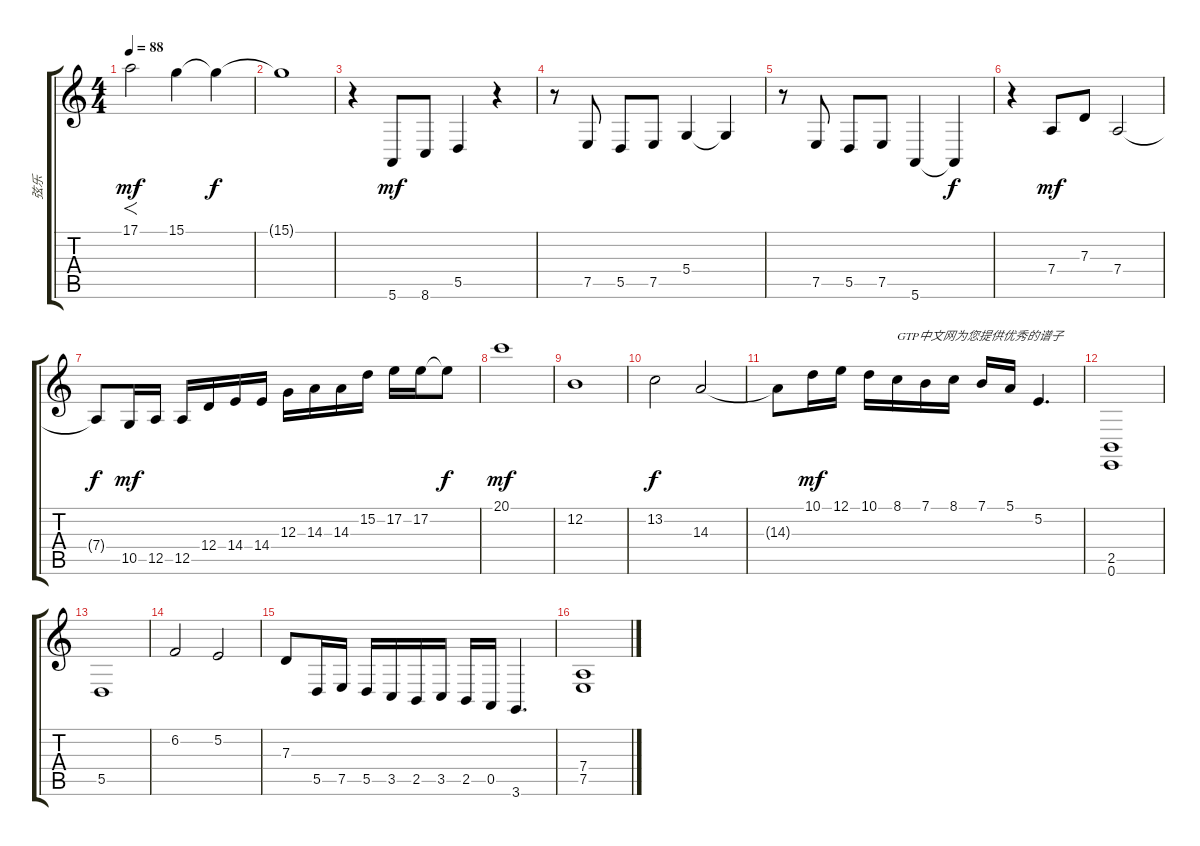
\track ("弦乐" "弦乐") {instrument stringensemble1}
\staff {score tabs}
\tuning (E4 B3 G3 D3 A2 E2) {hide}
\ts (4 4)
\tempo 88
\clef g2
\ks c
17.1.2{f dy mf} 15.1.4 15.1{t}.4{dy f} |
15.1{t}.1 |
r.4 5.6.8{dy mf} 8.6.8 5.5.4 r.4 |
r.8 7.5.8 5.5.8 7.5.8 5.4.4 5.4{t}.4 |
r.8 7.5.8 5.5.8 7.5.8 5.6.4 5.6{t}.4{dy f} |
r.4 7.4.8{dy mf} 7.3.8 7.4.2 |
7.4{t}.8{dy f} 10.5.16{dy mf} 12.5.16 12.5.16 12.4.16 14.4.16 14.4.16 12.3.16 14.3.16 14.3.16 15.2.16 17.2.16 17.2.16 17.2{t}.8{dy f} |
20.1.1{dy mf} |
12.2.1 |
13.2.2{dy f} 14.3.2 |
14.3{t}.8 10.1.16{dy mf} 12.1.16 10.1.16 8.1.16{txt "GTP中文网为您提供优秀的谱子"} 7.1.16 8.1.16 7.1.16 5.1.16 5.2.4{d} |
(2.5 0.6).1 |
5.5.1 |
6.2.2 5.2.2 |
7.3.8 5.5.16 7.5.16 5.5.16 3.5.16 2.5.16 3.5.16 2.5.16 0.5.16 3.6.4{d} |
(7.4 7.5).1{txt " "}
